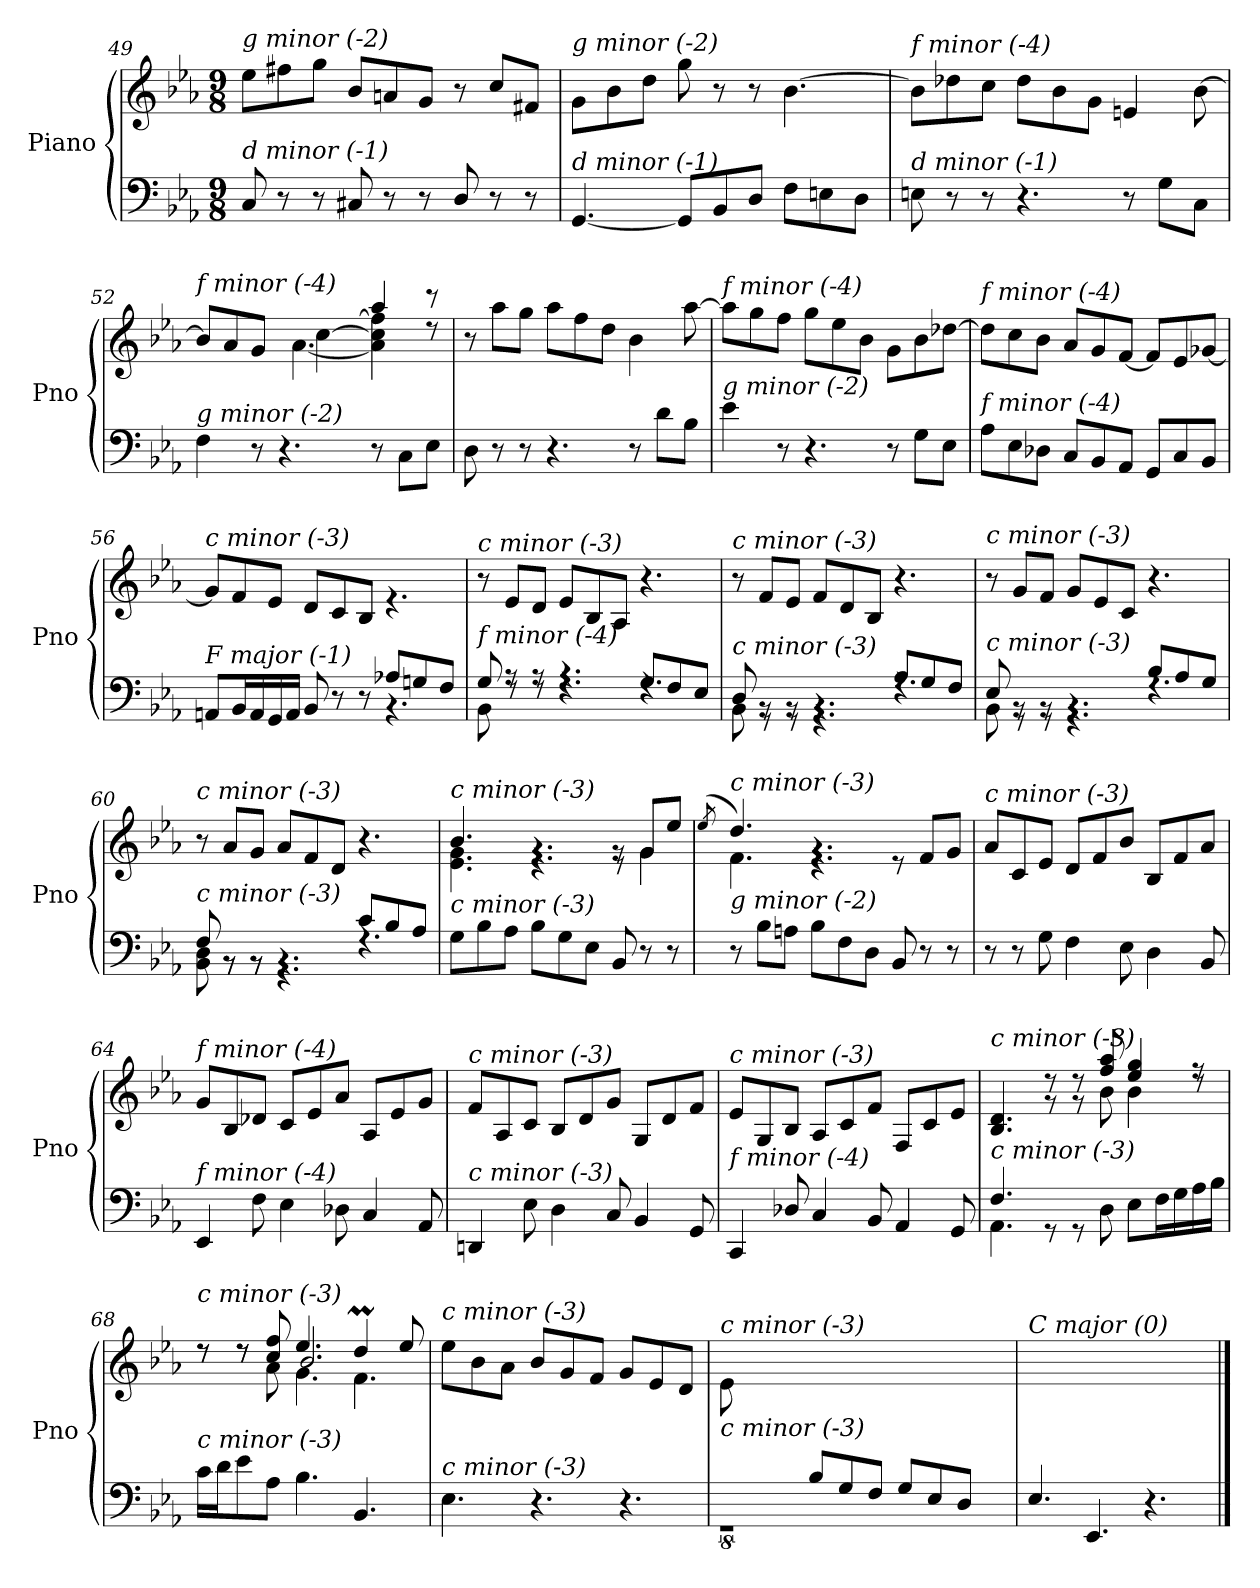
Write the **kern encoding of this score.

**kern	**kern
*part1	*part1
*staff2	*staff1
*I"Piano	*
*I'Pno	*
!!LO:PB:g=z
*clefF4	*clefG2
*k[b-e-a-]	*k[b-e-a-]
*M9/8	*M9/8
=49	=49
!	!LO:TX:i:t=g minor (-2)
!LO:TX:i:t=d minor (-1)	!
8C/	8ee-\L
8r	8ff#X\
8r	8gg\J
8C#X/	8b-/L
8r	8an/
8r	8g/J
8D/	8r
8r	8cc/L
8r	8f#X/J
=50	=50
!	!LO:TX:i:t=g minor (-2)
!LO:TX:i:t=d minor (-1)	!
[4.GG/	8g\L
.	8b-\
.	8dd\J
8GG/L]	8gg\
8BB-/	8r
8D/J	8r
8F\L	[4.b-\
8En\	.
8D\J	.
=51	=51
!	!LO:TX:i:t=f minor (-4)
!LO:TX:i:t=d minor (-1)	!
8En\	8b-\L]
8r	8dd-X\
8r	8cc\J
4.r	8dd-\L
.	8b-\
.	8g\J
8r	4en/
8G\L	.
8C\J	[8b-\
=52	=52
*^	*^
*	*^	*	*^
!	!	!	!LO:TX:i:t=f minor (-4)	!	!
!LO:TX:i:t=g minor (-2)	!	!	!	!	!
4.ryy	2ryy	4F\	8b-/L]	4.ryy	2ryy
.	.	.	8a-/	.	.
.	.	8r	8g/J	.	.
2.ryy	.	4.r	8a-/Lyy	[4.a-\	.
.	4ryy	.	8cc/	.	[4cc\
.	.	.	[8ff/J	.	.
.	4.ryy	8r	4aa-/	4a-\] 4cc\] 4ff\]	4.ryy
.	.	8C\L	.	.	.
.	.	8E-\J	8r	8rdd	.
*	*	*	*	*v	*v
=53	=53	=53	=53	=53
!	!	!	!LO:TX:i:t=c minor (-3)	!
!LO:TX:i:t=g minor (-2)	!	!	!	!
*v	*v	*v	*	*
*	*v	*v
8D\	8r
8r	8aa-\L
8r	8gg\J
4.r	8aa-\L
.	8ff\
.	8dd\J
8r	4b-\
8d\L	.
8B-\J	[8aa-\
!!LO:LB:g=z
=54	=54
!	!LO:TX:i:t=f minor (-4)
!LO:TX:i:t=g minor (-2)	!
4e-\	8aa-\L]
.	8gg\
8r	8ff\J
4.r	8gg\L
.	8ee-\
.	8b-\J
8r	8g\L
8G\L	8b-\
8E-\J	[8dd-X\J
=55	=55
!	!LO:TX:i:t=f minor (-4)
!LO:TX:i:t=f minor (-4)	!
8A-\L	8dd-\L]
8E-\	8cc\
8D-X\J	8b-\J
8C/L	8a-/L
8BB-/	8g/
8AA-/J	[8f/J
8GG/L	8f/L]
8C/	8e-/
8BB-/J	[8g-X/J
=56	=56
*^	*^
*	*^	*	*
!	!	!	!LO:TX:i:t=c minor (-3)	!
!LO:TX:i:t=F major (-1)	!	!	!	!
2.ryy	2.ryy	8AAn/L	8g-/L]	2.ryy
.	.	16BB-/L	8f/	.
.	.	16AA/	.	.
.	.	16GG/	8e-/J	.
.	.	16AA/JJ	.	.
.	.	8BB-/	8d/L	.
.	.	8r	8c/	.
.	.	8r	8B-/J	.
8A-X/L	4.ryy	4.rBB	4.ryy	4.re
8Gn/	.	.	.	.
8F/J	.	.	.	.
*	*v	*v	*	*
*	*	*v	*v
=57	=57	=57
!	!	!LO:TX:i:t=c minor (-3)
!LO:TX:i:t=f minor (-4)	!	!
8G/	8BB-\	8r
8r	8rF	8e-/L
8r	8rF	8d/J
4.r	4.rF	8e-/L
.	.	8B-/
.	.	8A-/J
8G/L	4.rF	4.r
8F/	.	.
8E-/J	.	.
!!LO:LB:g=z
=58	=58	=58
!	!	!LO:TX:i:t=c minor (-3)
!LO:TX:i:t=c minor (-3)	!	!
8D/	8BB-\	8r
8rGG	8rBB	8f/L
8rGG	8rBB	8e-/J
4.rGG	4.rBB	8f/L
.	.	8d/
.	.	8B-/J
8A-/L	4.rF	4.r
8G/	.	.
8F/J	.	.
=59	=59	=59
!	!	!LO:TX:i:t=c minor (-3)
!LO:TX:i:t=c minor (-3)	!	!
8E-/	8BB-\	8r
8rBB	8r	8g/L
8rBB	8r	8f/J
4.rBB	4.r	8g/L
.	.	8e-/
.	.	8c/J
8B-/L	4.rF	4.r
8A-/	.	.
8G/J	.	.
=60	=60	=60
!	!	!LO:TX:i:t=c minor (-3)
!LO:TX:i:t=c minor (-3)	!	!
8F/	8BB-\ 8D\	8r
8rBB	8r	8a-/L
8rBB	8r	8g/J
4.rBB	4.r	8a-/L
.	.	8f/
.	.	8d/J
8c/L	4.rF	4.r
8B-/	.	.
8A-/J	.	.
*v	*v	*
=61	=61
*	*^
!	!LO:TX:i:t=c minor (-3)	!
!LO:TX:i:t=c minor (-3)	!	!
8G\L	4.b-/	4.e-\ 4.g\
8B-\	.	.
8A-\J	.	.
8B-\L	4.rg	4.r
8G\	.	.
8E-\J	.	.
8BB-/	8rg	8r
8r	8g/L	4g\
8r	8ee-/J	.
*	*v	*v
=62	=62
.	(8qee-/
*^	*^
*	*^	*	*^
!	!	!	!LO:TX:i:t=c minor (-3)	!	!
!LO:TX:i:t=g minor (-2)	!	!	!	!	!
2.ryy	4.ryy	8r	4.dd/)	4.f\	8ee-!yy
.	.	8B-\L	.	.	4dd!yy
.	.	8An\J	.	.	.
.	2.ryy	8B-\L	4.rg	4.r	2.ryy
.	.	8F\	.	.	.
.	.	8D\J	.	.	.
4.ryy	.	8BB-/	8re	4.ryy	.
.	.	8r	8f/L	.	.
.	.	8r	8g/J	.	.
*	*	*	*v	*v	*v
!!LO:LB:g=z
=63	=63	=63	=63
!	!	!	!LO:TX:i:t=c minor (-3)
!LO:TX:i:t=g minor (-2)	!	!	!
*v	*v	*v	*
8r	8a-/L
8r	8c/
8G\	8e-/J
4F\	8d/L
.	8f/
8E-\	8b-/J
4D\	8B-/L
.	8f/
8BB-/	8a-/J
=64	=64
!	!LO:TX:i:t=f minor (-4)
!LO:TX:i:t=f minor (-4)	!
4EE-/	8g/L
.	8B-/
8F\	8d-X/J
4E-\	8c/L
.	8e-/
8D-X\	8a-/J
4C/	8A-/L
.	8e-/
8AA-/	8g/J
=65	=65
!	!LO:TX:i:t=c minor (-3)
!LO:TX:i:t=c minor (-3)	!
4DDn/	8f/L
.	8A-/
8E-\	8c/J
4D\	8B-/L
.	8d/
8C/	8g/J
4BB-/	8G/L
.	8d/
8GG/	8f/J
=66	=66
!	!LO:TX:i:t=c minor (-3)
!LO:TX:i:t=f minor (-4)	!
4CC/	8e-/L
.	8G/
8D-X/	8B-/J
4C/	8A-/L
.	8c/
8BB-/	8f/J
4AA-/	8F/L
.	8c/
8GG/	8e-/J
!!LO:LB:g=z
=67	=67
*^	*^
*	*^	*	*^
!	!	!	!LO:TX:i:t=c minor (-3)	!	!
!LO:TX:i:t=c minor (-3)	!	!	!	!	!
4.ryy	4.F/	4.AA-\	4.B-/ 4.d/	4.ryy	4.ryy
2.ryy	8rGG	2.ryy	8rg	8rdd	2.ryy
.	8rGG	.	8rg	8rdd	.
.	8D\	.	8ff/ 8aa-/	8b-\	.
.	8E-\L	.	4ee-/ 4gg/	4b-\	.
.	16F\L	.	.	.	.
.	16G\	.	.	.	.
.	16A-\	.	8r	8rdd	.
.	16B-\JJ	.	.	.	.
*	*v	*v	*	*	*
=68	=68	=68	=68	=68
!	!	!LO:TX:i:t=c minor (-3)	!	!
!LO:TX:i:t=c minor (-3)	!	!	!	!
4.ryy	16c\LL	8r	8rdd	4.ryy
.	16d\J	.	.	.
.	8e-\	8r	8rdd	.
.	8A-\J	8cc/ 8ff/	8a-\	.
2.ryy	4.B-\	4.ee-/	4.g\	2.b-/
.	4.BB-/	4ddm/	4.f\	.
.	.	8ee-/	.	.
*v	*v	*	*	*
*	*v	*v	*v
=69	=69
!	!LO:TX:i:t=c minor (-3)
!LO:TX:i:t=c minor (-3)	!
4.E-\	8ee-\L
.	8b-\
.	8a-\J
4.r	8b-/L
.	8g/
.	8f/J
4.r	8g/L
.	8e-/
.	8d/J
=70	=70
*^	*
!	!	!LO:TX:i:t=c minor (-3)
!LO:TX:i:t=c minor (-3)	!	!
8ryy	8%9rGG	8e-\L
8B-/	.	1ryy
8A-/J	.	.
8B-/L	.	.
8G/	.	.
8F/J	.	.
8G/L	.	.
8E-/	.	.
8D/J	.	.
8ryy	8ryy	8ryy
=71	=71	=71
!	!	!LO:TX:i:t=C major (0)
!LO:TX:i:t=c minor (-3)	!	!
*v	*v	*
4.E-/	1ryy
4.EE-/	.
4.r	.
.	8ryy
==	==
*-	*-
